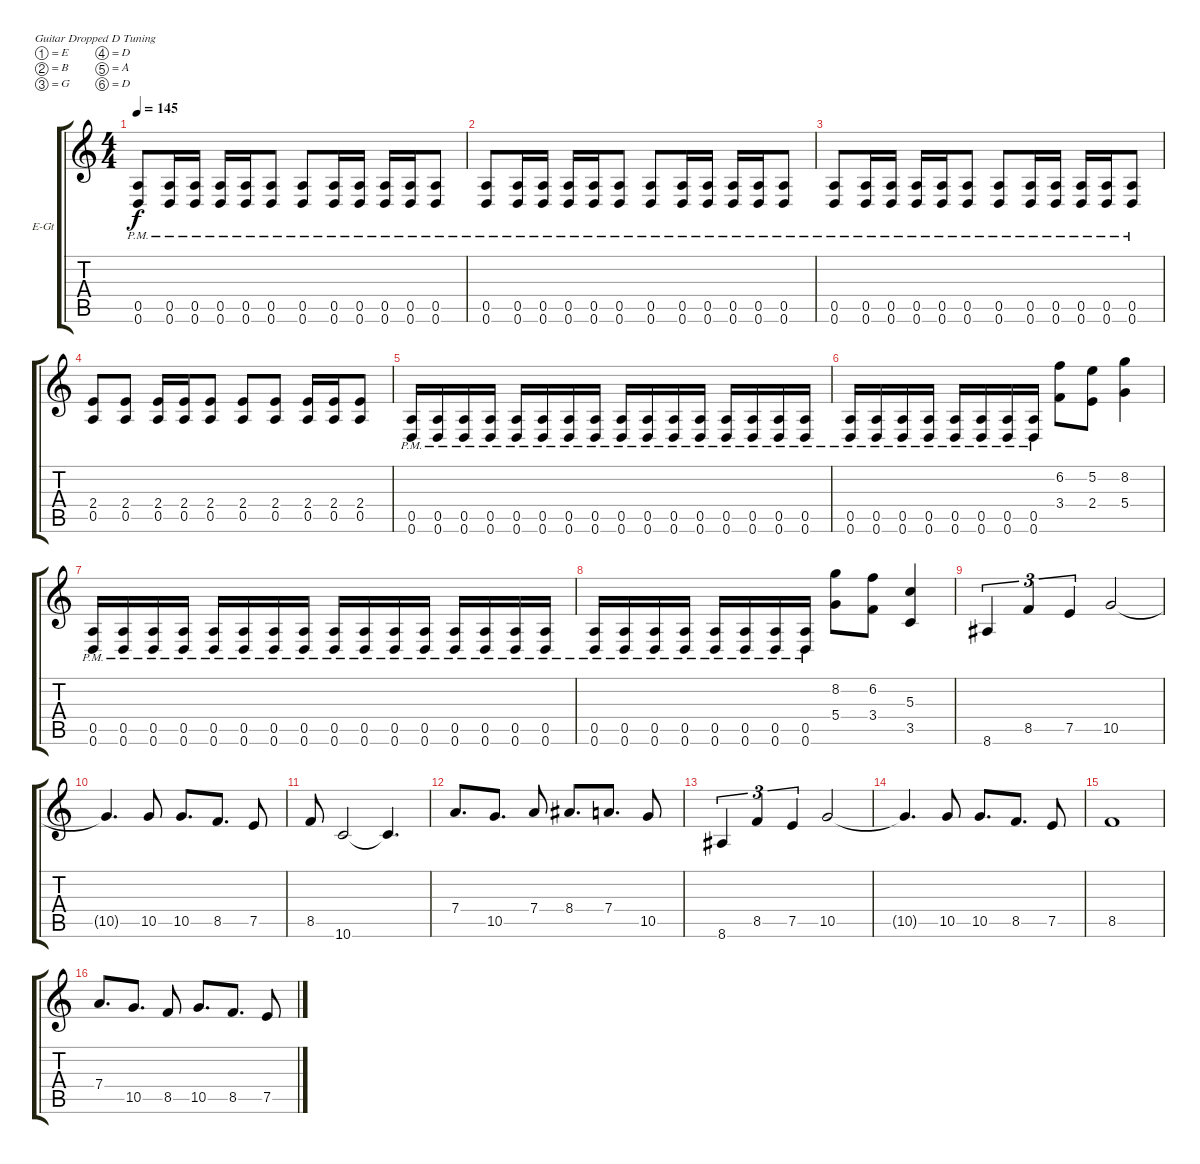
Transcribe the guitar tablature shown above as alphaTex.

\bracketExtendMode groupsimilarinstruments
\firstSystemTrackNameOrientation horizontal
\otherSystemsTrackNameOrientation horizontal
\track ("Spur 2" "E-Gt") {instrument distortionguitar}
\staff {score tabs}
\tuning (E4 B3 G3 D3 A2 D2)
\ts (4 4)
\tempo 145
\clef g2
\ks c
(0.5{pm} 0.6{pm}).8{dy f} (0.5{pm} 0.6{pm}).16 (0.5{pm} 0.6{pm}).16 (0.5{pm} 0.6{pm}).16 (0.5{pm} 0.6{pm}).16 (0.5{pm} 0.6{pm}).8 (0.5{pm} 0.6{pm}).8 (0.5{pm} 0.6{pm}).16 (0.5{pm} 0.6{pm}).16 (0.5{pm} 0.6{pm}).16 (0.5{pm} 0.6{pm}).16 (0.5{pm} 0.6{pm}).8 |
(0.5{pm} 0.6{pm}).8 (0.5{pm} 0.6{pm}).16 (0.5{pm} 0.6{pm}).16 (0.5{pm} 0.6{pm}).16 (0.5{pm} 0.6{pm}).16 (0.5{pm} 0.6{pm}).8 (0.5{pm} 0.6{pm}).8 (0.5{pm} 0.6{pm}).16 (0.5{pm} 0.6{pm}).16 (0.5{pm} 0.6{pm}).16 (0.5{pm} 0.6{pm}).16 (0.5{pm} 0.6{pm}).8 |
(0.5{pm} 0.6{pm}).8 (0.5{pm} 0.6{pm}).16 (0.5{pm} 0.6{pm}).16 (0.5{pm} 0.6{pm}).16 (0.5{pm} 0.6{pm}).16 (0.5{pm} 0.6{pm}).8 (0.5{pm} 0.6{pm}).8 (0.5{pm} 0.6{pm}).16 (0.5{pm} 0.6{pm}).16 (0.5{pm} 0.6{pm}).16 (0.5{pm} 0.6{pm}).16 (0.5{pm} 0.6{pm}).8 |
(2.4 0.5).8 (2.4 0.5).8 (2.4 0.5).16 (2.4 0.5).16 (2.4 0.5).8 (2.4 0.5).8 (2.4 0.5).8 (2.4 0.5).16 (2.4 0.5).16 (2.4 0.5).8 |
(0.5{pm} 0.6{pm}).16 (0.5{pm} 0.6{pm}).16 (0.5{pm} 0.6{pm}).16 (0.5{pm} 0.6{pm}).16 (0.5{pm} 0.6{pm}).16 (0.5{pm} 0.6{pm}).16 (0.5{pm} 0.6{pm}).16 (0.5{pm} 0.6{pm}).16 (0.5{pm} 0.6{pm}).16 (0.5{pm} 0.6{pm}).16 (0.5{pm} 0.6{pm}).16 (0.5{pm} 0.6{pm}).16 (0.5{pm} 0.6{pm}).16 (0.5{pm} 0.6{pm}).16 (0.5{pm} 0.6{pm}).16 (0.5{pm} 0.6{pm}).16 |
(0.5{pm} 0.6{pm}).16 (0.5{pm} 0.6{pm}).16 (0.5{pm} 0.6{pm}).16 (0.5{pm} 0.6{pm}).16 (0.5{pm} 0.6{pm}).16 (0.5{pm} 0.6{pm}).16 (0.5{pm} 0.6{pm}).16 (0.5{pm} 0.6{pm}).16 (6.2 3.4).8 (5.2 2.4).8 (8.2 5.4).4 |
(0.5{pm} 0.6{pm}).16 (0.5{pm} 0.6{pm}).16 (0.5{pm} 0.6{pm}).16 (0.5{pm} 0.6{pm}).16 (0.5{pm} 0.6{pm}).16 (0.5{pm} 0.6{pm}).16 (0.5{pm} 0.6{pm}).16 (0.5{pm} 0.6{pm}).16 (0.5{pm} 0.6{pm}).16 (0.5{pm} 0.6{pm}).16 (0.5{pm} 0.6{pm}).16 (0.5{pm} 0.6{pm}).16 (0.5{pm} 0.6{pm}).16 (0.5{pm} 0.6{pm}).16 (0.5{pm} 0.6{pm}).16 (0.5{pm} 0.6{pm}).16 |
(0.5{pm} 0.6{pm}).16 (0.5{pm} 0.6{pm}).16 (0.5{pm} 0.6{pm}).16 (0.5{pm} 0.6{pm}).16 (0.5{pm} 0.6{pm}).16 (0.5{pm} 0.6{pm}).16 (0.5{pm} 0.6{pm}).16 (0.5{pm} 0.6{pm}).16 (8.2 5.4).8 (6.2 3.4).8 (5.3 3.5).4 |
8.6.4{tu (3 2)} 8.5.4{tu (3 2)} 7.5.4{tu (3 2)} 10.5.2 |
10.5{t}.4{d} 10.5.8 10.5.8{d} 8.5.8{d} 7.5.8 |
8.5.8 10.6.2 10.6{t}.4{d} |
7.4.8{d} 10.5.8{d} 7.4.8 8.4.8{d} 7.4.8{d} 10.5.8 |
8.6.4{tu (3 2)} 8.5.4{tu (3 2)} 7.5.4{tu (3 2)} 10.5.2 |
10.5{t}.4{d} 10.5.8 10.5.8{d} 8.5.8{d} 7.5.8 |
8.5.1 |
7.4.8{d} 10.5.8{d} 8.5.8 10.5.8{d} 8.5.8{d} 7.5.8
